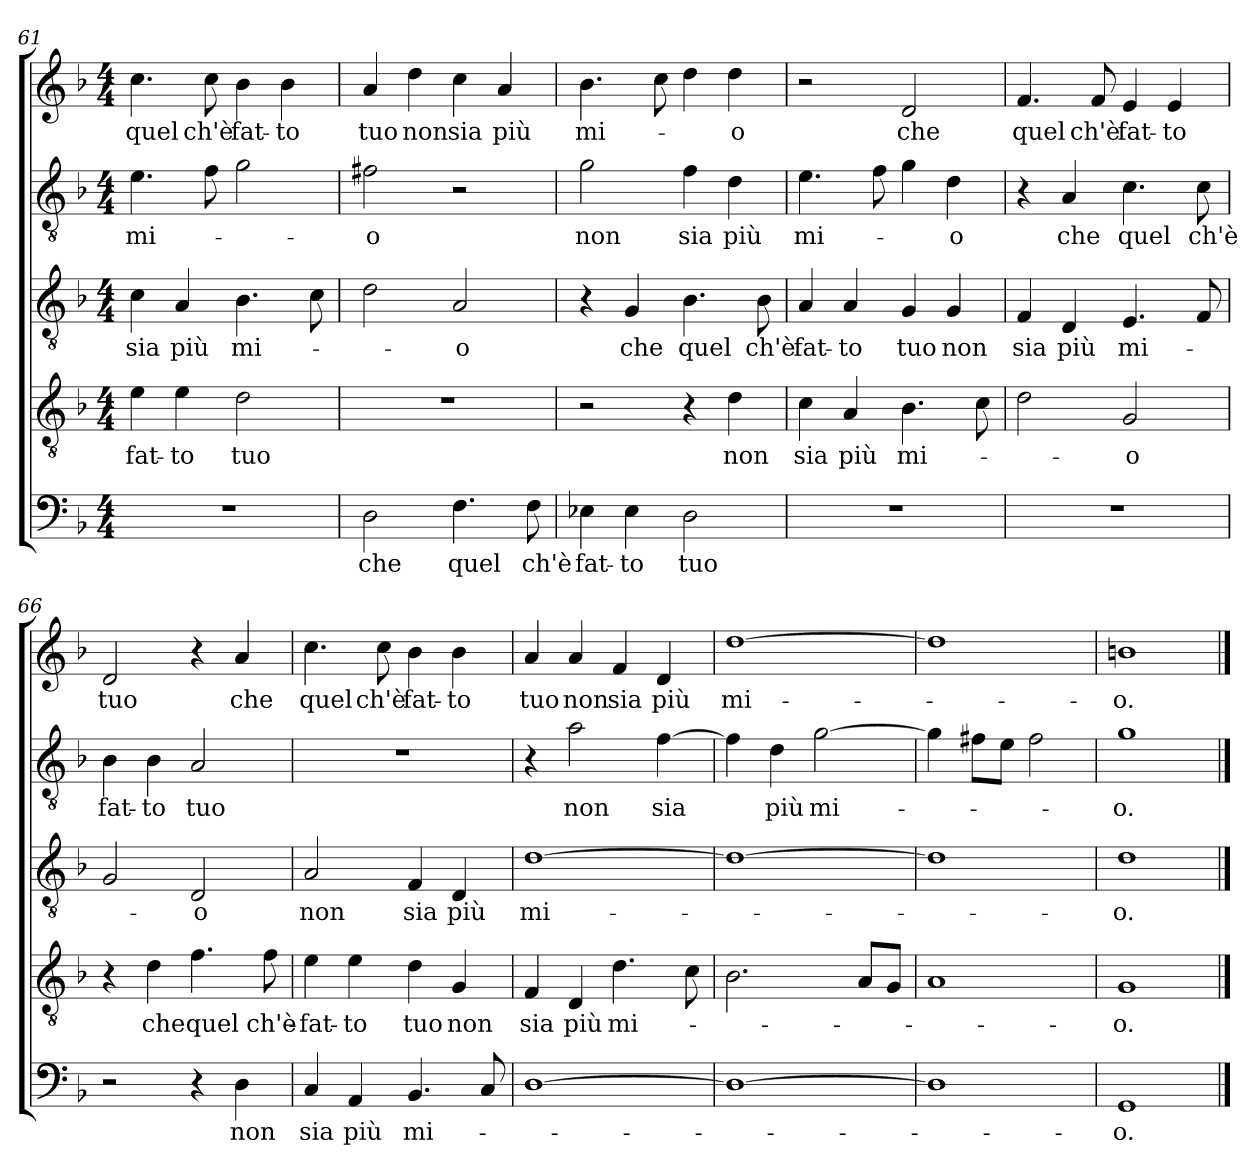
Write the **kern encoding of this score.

**kern	**text	**kern	**text	**kern	**text	**kern	**text	**kern	**text
*part5	*part5	*part4	*part4	*part3	*part3	*part2	*part2	*part1	*part1
*staff5	*staff5	*staff4	*staff4	*staff3	*staff3	*staff2	*staff2	*staff1	*staff1
*clefF4	*	*clefGv2	*	*clefGv2	*	*clefGv2	*	*clefG2	*
*k[b-]	*	*k[b-]	*	*k[b-]	*	*k[b-]	*	*k[b-]	*
*M4/4	*	*M4/4	*	*M4/4	*	*M4/4	*	*M4/4	*
=61	=61	=61	=61	=61	=61	=61	=61	=61	=61
1r	.	4e\	fat-	4c\	sia	4.e\	mi-	4.cc\	quel
.	.	4e\	to	4A/	più	.	.	.	.
.	.	.	.	.	.	8f\	.	8cc\	ch'è
.	.	2d\	tuo	4.B-\	mi-	2g\	.	4b-\	fat-
.	.	.	.	.	.	.	.	4b-\	to
.	.	.	.	8c\	.	.	.	.	.
=62	=62	=62	=62	=62	=62	=62	=62	=62	=62
2D\	che	1r	.	2d\	.	2f#X\	o	4a/	tuo
.	.	.	.	.	.	.	.	4dd\	non
4.F\	quel	.	.	2A/	o	2r	.	4cc\	sia
.	.	.	.	.	.	.	.	4a/	più
8F\	ch'è	.	.	.	.	.	.	.	.
=63	=63	=63	=63	=63	=63	=63	=63	=63	=63
4E-X\	fat-	2r	.	4r	.	2g\	non	4.b-\	mi-
4E-\	to	.	.	4G/	che	.	.	.	.
.	.	.	.	.	.	.	.	8cc\	.
2D\	tuo	4r	.	4.B-\	quel	4f\	sia	4dd\	.
.	.	4d\	non	.	.	4d\	più	4dd\	o
.	.	.	.	8B-\	ch'è	.	.	.	.
=64	=64	=64	=64	=64	=64	=64	=64	=64	=64
1r	.	4c\	sia	4A/	fat-	4.e\	mi-	2r	.
.	.	4A/	più	4A/	to	.	.	.	.
.	.	.	.	.	.	8f\	.	.	.
.	.	4.B-\	mi-	4G/	tuo	4g\	.	2d/	che
.	.	.	.	4G/	non	4d\	o	.	.
.	.	8c\	.	.	.	.	.	.	.
=65	=65	=65	=65	=65	=65	=65	=65	=65	=65
1r	.	2d\	.	4F/	sia	4r	.	4.f/	quel
.	.	.	.	4D/	più	4A/	che	.	.
.	.	.	.	.	.	.	.	8f/	ch'è
.	.	2G/	o	4.E/	mi-	4.c\	quel	4e/	fat-
.	.	.	.	.	.	.	.	4e/	to
.	.	.	.	8F/	.	8c\	ch'è	.	.
=66	=66	=66	=66	=66	=66	=66	=66	=66	=66
2r	.	4r	.	2G/	.	4B-\	fat-	2d/	tuo
.	.	4d\	che	.	.	4B-\	to	.	.
4r	.	4.f\	quel	2D/	o	2A/	tuo	4r	.
4D\	non	.	.	.	.	.	.	4a/	che
.	.	8f\	ch'è-	.	.	.	.	.	.
=67	=67	=67	=67	=67	=67	=67	=67	=67	=67
4C/	sia	4e\	fat-	2A/	non	1r	.	4.cc\	quel
4AA/	più	4e\	to	.	.	.	.	.	.
.	.	.	.	.	.	.	.	8cc\	ch'è
4.BB-/	mi-	4d\	tuo	4F/	sia	.	.	4b-\	fat-
.	.	4G/	non	4D/	più	.	.	4b-\	to
8C/	.	.	.	.	.	.	.	.	.
=68	=68	=68	=68	=68	=68	=68	=68	=68	=68
[1D\	.	4F/	sia	[1d\	mi-	4r	.	4a/	tuo
.	.	4D/	più	.	.	2a\	non	4a/	non
.	.	4.d\	mi-	.	.	.	.	4f/	sia
.	.	.	.	.	.	[4f\	sia	4d/	più
.	.	8c\	.	.	.	.	.	.	.
=69	=69	=69	=69	=69	=69	=69	=69	=69	=69
1D\_	.	2.B-\	.	1d\_	.	4f\]	.	[1dd\	mi-
.	.	.	.	.	.	4d\	più	.	.
.	.	.	.	.	.	[2g\	mi-	.	.
.	.	8A/L	.	.	.	.	.	.	.
.	.	8G/J	.	.	.	.	.	.	.
=70	=70	=70	=70	=70	=70	=70	=70	=70	=70
1D\]	.	1A/	.	1d\]	.	4g\]	.	1dd\]	.
.	.	.	.	.	.	8f#X\L	.	.	.
.	.	.	.	.	.	8e\J	.	.	.
.	.	.	.	.	.	2f#\	.	.	.
=71	=71	=71	=71	=71	=71	=71	=71	=71	=71
1GG/	o.	1G/	o.	1d\	o.	1g\	o.	1bn\	o.
==	==	==	==	==	==	==	==	==	==
*-	*-	*-	*-	*-	*-	*-	*-	*-	*-
